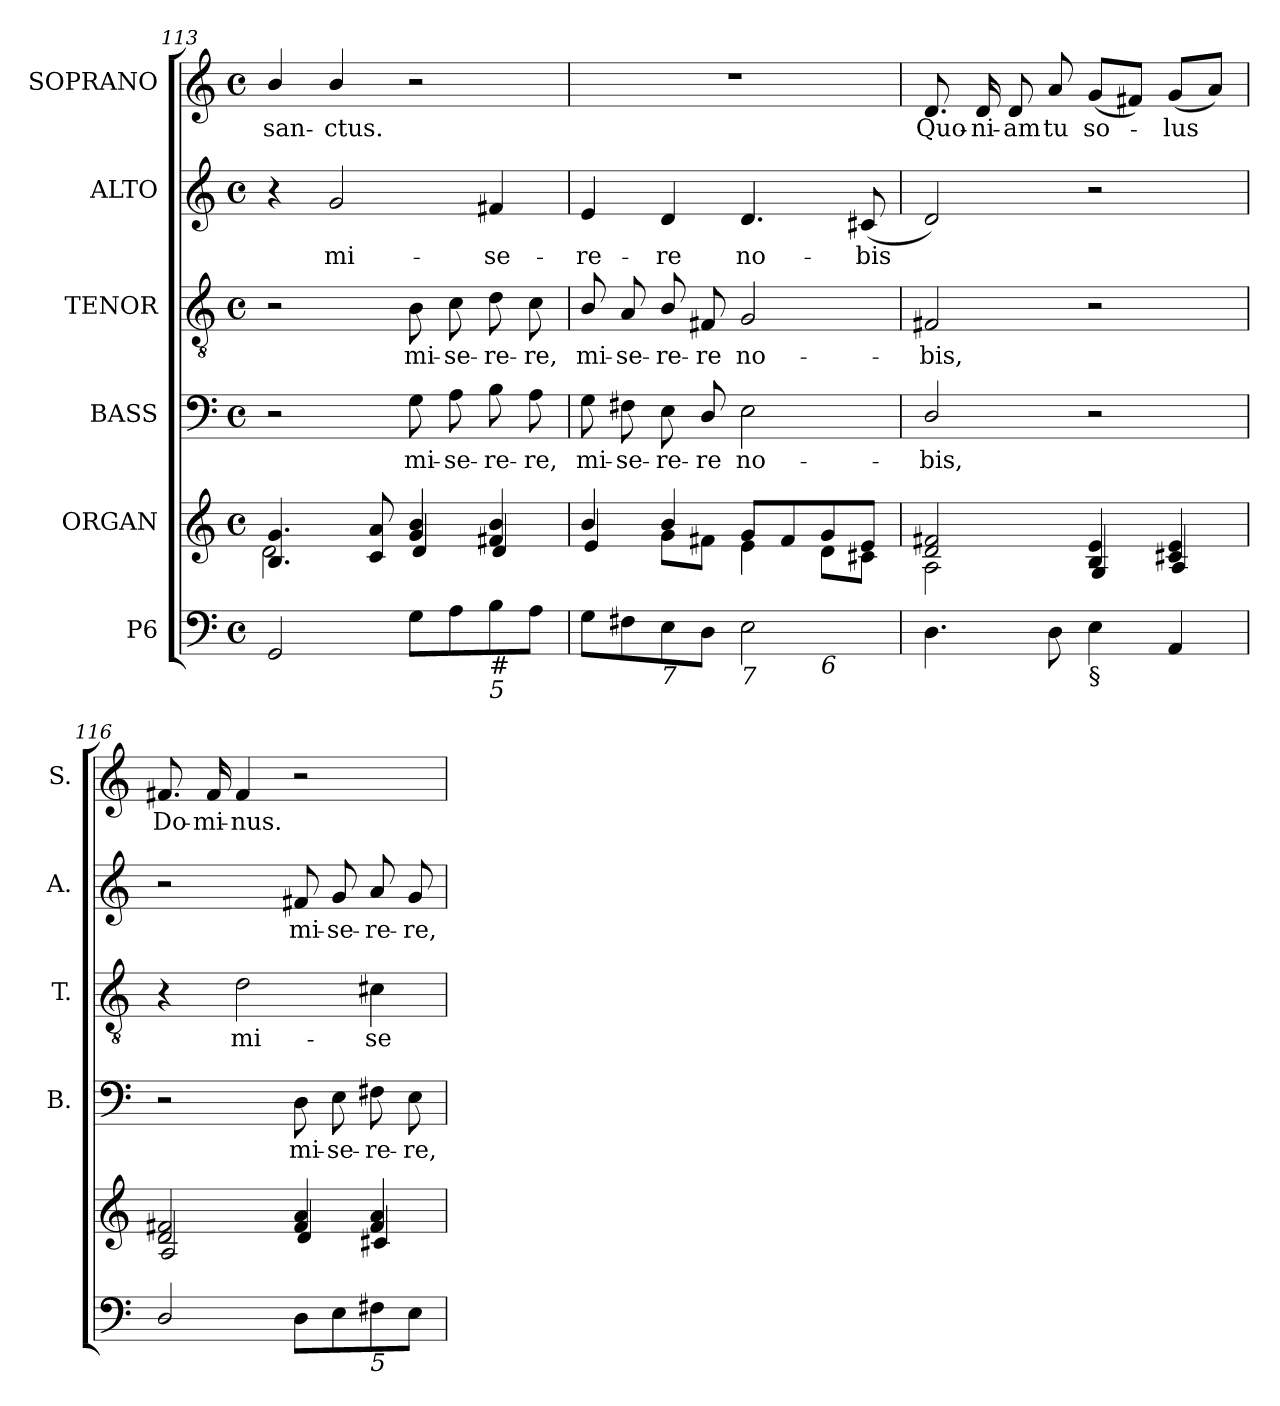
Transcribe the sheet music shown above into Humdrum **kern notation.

**kern	**kern	**kern	**text	**kern	**text	**kern	**text	**kern	**text
*part6	*part5	*part4	*part4	*part3	*part3	*part2	*part2	*part1	*part1
*staff6	*staff5	*staff4	*staff4	*staff3	*staff3	*staff2	*staff2	*staff1	*staff1
*I"P6	*I"ORGAN	*I"BASS	*	*I"TENOR	*	*I"ALTO	*	*I"SOPRANO	*
*	*	*I'B.	*	*I'T.	*	*I'A.	*	*I'S.	*
!!LO:LB:g=z
*clefF4	*clefG2	*clefF4	*	*clefGv2	*	*clefG2	*	*clefG2	*
*	*	*	*	*ITrd7c12	*	*	*	*	*
*k[]	*k[]	*k[]	*	*k[]	*	*k[]	*	*k[]	*
*C:	*C:	*C:	*	*C:	*	*C:	*	*C:	*
*M4/4	*M4/4	*M4/4	*	*M4/4	*	*M4/4	*	*M4/4	*
*met(c)	*met(c)	*met(c)	*	*met(c)	*	*met(c)	*	*met(c)	*
=113	=113	=113	=113	=113	=113	=113	=113	=113	=113
*	*^	*	*	*	*	*	*	*	*
!	!	!	!	!	!	!	!	!	!	!LO:LY:b:color=#000000
2GGi/	4.Bi/ 4.gi	2di\	2r	.	2r	.	4r	.	4bi/	san-
!	!	!	!	!	!	!	!	!LO:LY:b:color=#000000	!	!
!	!	!	!	!	!	!	!	!	!	!LO:LY:b:color=#000000
.	.	.	.	.	.	.	2gi/	mi-	4bi/	-ctus.
.	8ci/ 8ai	.	.	.	.	.	.	.	.	.
!	!	!	!	!LO:LY:b:color=#000000	!	!	!	!	!	!
!	!	!	!	!	!	!LO:LY:b:color=#000000	!	!	!	!
8Gi\L	4gi/ 4bi	4di/	8Gi\	mi-	8BBi\	mi-	.	.	2r	.
!	!	!	!	!LO:LY:b:color=#000000	!	!	!	!	!	!
!	!	!	!	!	!	!LO:LY:b:color=#000000	!	!	!	!
8Ai\	.	.	8Ai\	-se-	8Ci\	-se-	.	.	.	.
!	!	!	!	!LO:LY:b:color=#000000	!	!	!	!	!	!
!	!	!	!	!	!	!LO:LY:b:color=#000000	!	!	!	!
!LO:TX:b:t=#	!	!	!	!	!	!	!	!	!	!
!LO:TX:b:i:t=5	!	!	!	!	!	!	!	!	!	!
!	!	!	!	!	!	!	!	!LO:LY:b:color=#000000	!	!
8Bi\	4f#Xi/ 4bi	4di/	8Bi\	-re-	8Di\	-re-	4f#Xi/	-se-	.	.
!	!	!	!	!LO:LY:b:color=#000000	!	!	!	!	!	!
!	!	!	!	!	!	!LO:LY:b:color=#000000	!	!	!	!
8Ai\J	.	.	8Ai\	-re,	8Ci\	-re,	.	.	.	.
=114	=114	=114	=114	=114	=114	=114	=114	=114	=114	=114
!	!	!	!	!LO:LY:b:color=#000000	!	!	!	!	!	!
!	!	!	!	!	!	!LO:LY:b:color=#000000	!	!	!	!
!LO:TX:b:i:t=6	!	!	!	!	!	!	!	!	!	!
!	!	!	!	!	!	!	!	!LO:LY:b:color=#000000	!	!
*^	*	*	*	*	*	*	*	*	*	*
8Gi\L	2.ryy	4bi/	4ei/	8Gi\	mi-	8BBi/	mi-	4ei/	-re-	1r	.
!	!	!	!	!	!LO:LY:b:color=#000000	!	!	!	!	!	!
!	!	!	!	!	!	!	!LO:LY:b:color=#000000	!	!	!	!
8F#Xi\	.	.	.	8F#Xi\	-se-	8AAi/	-se-	.	.	.	.
!	!	!	!	!	!LO:LY:b:color=#000000	!	!	!	!	!	!
!	!	!	!	!	!	!	!LO:LY:b:color=#000000	!	!	!	!
!LO:TX:b:i:t=7	!	!	!	!	!	!	!	!	!	!	!
!	!	!	!	!	!	!	!	!	!LO:LY:b:color=#000000	!	!
8Ei\	.	4bi/	8gi\L	8Ei\	-re-	8BBi/	-re-	4di/	-re	.	.
!	!	!	!	!	!LO:LY:b:color=#000000	!	!	!	!	!	!
!	!	!	!	!	!	!	!LO:LY:b:color=#000000	!	!	!	!
8Di\J	.	.	8f#Xi\J	8Di/	-re	8FF#Xi/	-re	.	.	.	.
!	!	!	!	!	!LO:LY:b:color=#000000	!	!	!	!	!	!
!	!	!	!	!	!	!	!LO:LY:b:color=#000000	!	!	!	!
!LO:TX:b:i:t=7	!	!	!	!	!	!	!	!	!	!	!
!	!	!	!	!	!	!	!	!	!LO:LY:b:color=#000000	!	!
2Ei\	.	8gi/L	4ei\	2Ei\	no-	2GGi/	no-	4.di/	no-	.	.
.	.	8f#i/	.	.	.	.	.	.	.	.	.
!	!LO:TX:b:i:t=6	!	!	!	!	!	!	!	!	!	!
.	4ryy	8gi/	8di\L	.	.	.	.	.	.	.	.
!	!	!	!	!	!	!	!	!	!LO:LY:b:color=#000000	!	!
.	.	8ei/J	8c#Xi\J	.	.	.	.	(8c#Xi/	-bis	.	.
*v	*v	*	*	*	*	*	*	*	*	*	*
=115	=115	=115	=115	=115	=115	=115	=115	=115	=115	=115
*^	*	*	*	*	*	*	*	*	*	*
!	!	!	!	!	!LO:LY:b:color=#000000	!	!	!	!	!	!
*v	*v	*	*	*	*	*	*	*	*	*	*
*^	*	*	*	*	*	*	*	*	*	*
!	!	!	!	!	!	!	!LO:LY:b:color=#000000	!	!	!	!
*v	*v	*	*	*	*	*	*	*	*	*	*
*^	*	*	*	*	*	*	*	*	*	*
!	!	!	!	!	!	!	!	!	!	!	!LO:LY:b:color=#000000
*v	*v	*	*	*	*	*	*	*	*	*	*
4.Di\	2di/ 2f#Xi	2Ai\	2Di/	-bis,	2FF#Xi/	-bis,	2di/)	.	8.di/	Quo-
!	!	!	!	!	!	!	!	!	!	!LO:LY:b:color=#000000
.	.	.	.	.	.	.	.	.	16di/	-ni-
!	!	!	!	!	!	!	!	!	!	!LO:LY:b:color=#000000
.	.	.	.	.	.	.	.	.	8di/	-am
!	!	!	!	!	!	!	!	!	!	!LO:LY:b:color=#000000
8Di\	.	.	.	.	.	.	.	.	8ai/	tu
!LO:TX:b:t=§	!	!	!	!	!	!	!	!	!	!
!	!	!	!	!	!	!	!	!	!	!LO:LY:b:color=#000000
4Ei\	4Bi/ 4ei	4Gi/	2r	.	2r	.	2r	.	(8gi/L	so-
.	.	.	.	.	.	.	.	.	8f#Xi/J)	.
!	!	!	!	!	!	!	!	!	!	!LO:LY:b:color=#000000
4AAi/	4c#Xi/ 4ei	4Ai/	.	.	.	.	.	.	(8gi/L	-lus
.	.	.	.	.	.	.	.	.	8ai/J)	.
!!LO:PB:g=z
=116	=116	=116	=116	=116	=116	=116	=116	=116	=116	=116
!	!	!	!	!	!	!	!	!	!	!LO:LY:b:color=#000000
2Di/	2di/ 2f#Xi	2Ai/	2r	.	4r	.	2r	.	8.f#Xi/	Do-
!	!	!	!	!	!	!	!	!	!	!LO:LY:b:color=#000000
.	.	.	.	.	.	.	.	.	16f#i/	-mi-
!	!	!	!	!	!	!LO:LY:b:color=#000000	!	!	!	!
!	!	!	!	!	!	!	!	!	!	!LO:LY:b:color=#000000
.	.	.	.	.	2Di\	mi-	.	.	4f#i/	-nus.
!	!	!	!	!LO:LY:b:color=#000000	!	!	!	!	!	!
!	!	!	!	!	!	!	!	!LO:LY:b:color=#000000	!	!
8Di\L	4f#i/ 4ai	4di/	8Di\	mi-	.	.	8f#Xi/	mi-	2r	.
!	!	!	!	!LO:LY:b:color=#000000	!	!	!	!	!	!
!	!	!	!	!	!	!	!	!LO:LY:b:color=#000000	!	!
8Ei\	.	.	8Ei\	-se-	.	.	8gi/	-se-	.	.
!	!	!	!	!LO:LY:b:color=#000000	!	!	!	!	!	!
!	!	!	!	!	!	!LO:LY:b:color=#000000	!	!	!	!
!LO:TX:b:i:t=5	!	!	!	!	!	!	!	!	!	!
!	!	!	!	!	!	!	!	!LO:LY:b:color=#000000	!	!
8F#Xi\	4f#i/ 4ai	4c#Xi/	8F#Xi\	-re-	4C#Xi\	-se-	8ai/	-re-	.	.
!	!	!	!	!LO:LY:b:color=#000000	!	!	!	!	!	!
!	!	!	!	!	!	!	!	!LO:LY:b:color=#000000	!	!
8Ei\J	.	.	8Ei\	-re,	.	.	8gi/	-re,	.	.
*	*v	*v	*	*	*	*	*	*	*	*
=	=	=	=	=	=	=	=	=	=
*-	*-	*-	*-	*-	*-	*-	*-	*-	*-
